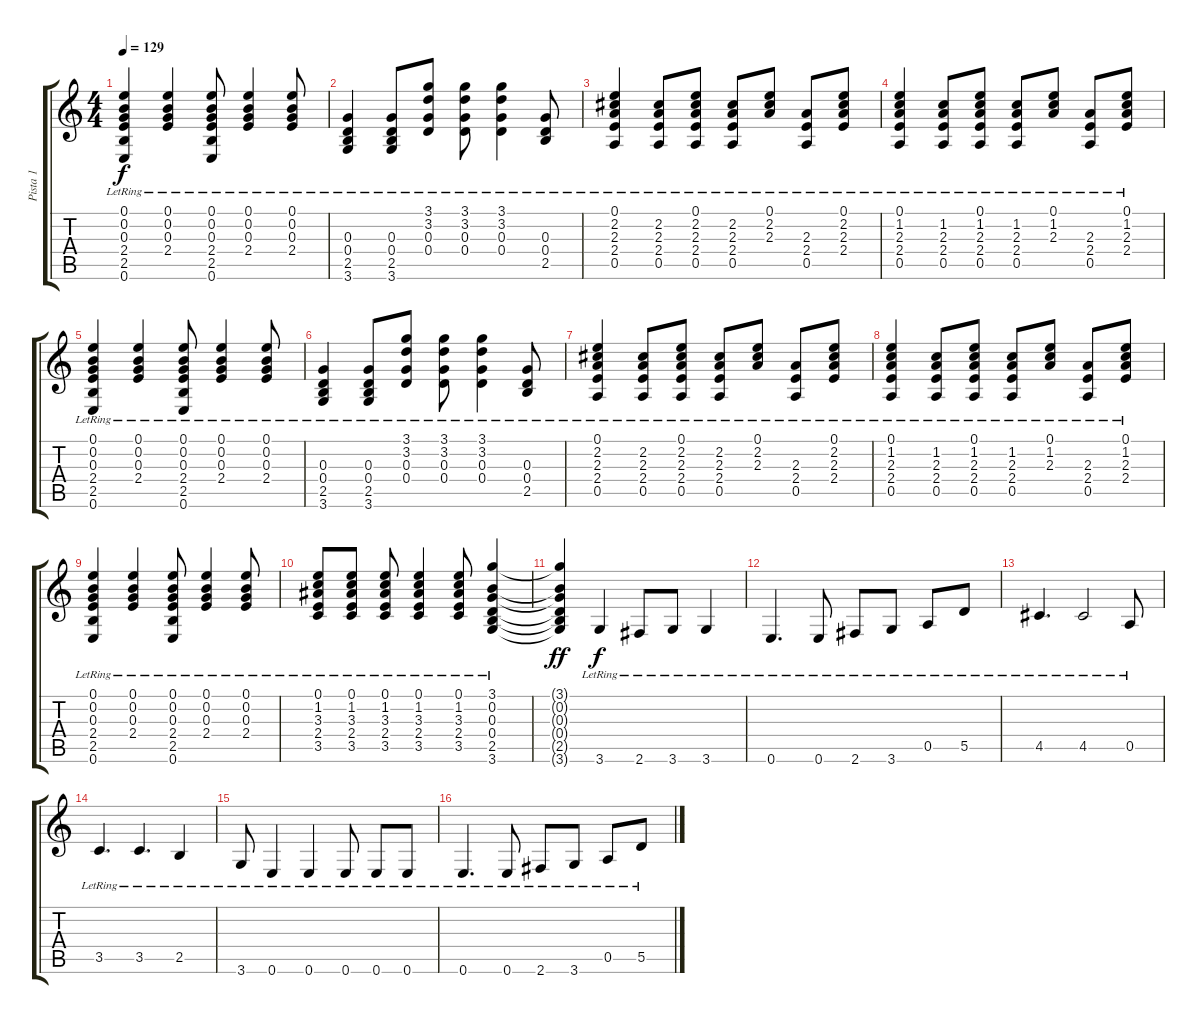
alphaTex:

\track ("Pista 1" "Pista 1") {instrument acousticguitarsteel}
\staff {score tabs}
\tuning (E4 B3 G3 D3 A2 E2) {hide}
\ts (4 4)
\tempo 129
\clef g2
\ks c
(0.1{lr} 0.2{lr} 0.3{lr} 2.4{lr} 2.5{lr} 0.6{lr}).4{dy f} (0.1{lr} 0.2{lr} 0.3{lr} 2.4{lr}).4 (0.1{lr} 0.2{lr} 0.3{lr} 2.4{lr} 2.5{lr} 0.6{lr}).8 (0.1{lr} 0.2{lr} 0.3{lr} 2.4{lr}).4 (0.1{lr} 0.2{lr} 0.3{lr} 2.4{lr}).8 |
(0.3{lr} 0.4{lr} 2.5{lr} 3.6{lr}).4 (0.3{lr} 0.4{lr} 2.5{lr} 3.6{lr}).8 (3.1{lr} 3.2{lr} 0.3{lr} 0.4{lr}).8 (3.1{lr} 3.2{lr} 0.3{lr} 0.4{lr}).8 (3.1{lr} 3.2{lr} 0.3{lr} 0.4{lr}).4 (0.3{lr} 0.4{lr} 2.5{lr}).8 |
(0.1{lr} 2.2{lr} 2.3{lr} 2.4{lr} 0.5{lr}).4 (2.2{lr} 2.3{lr} 2.4{lr} 0.5{lr}).8 (0.1{lr} 2.2{lr} 2.3{lr} 2.4{lr} 0.5{lr}).8 (2.2{lr} 2.3{lr} 2.4{lr} 0.5{lr}).8 (0.1{lr} 2.2{lr} 2.3{lr}).8 (2.3{lr} 2.4{lr} 0.5{lr}).8 (0.1{lr} 2.2{lr} 2.3{lr} 2.4{lr}).8 |
(0.1{lr} 1.2{lr} 2.3{lr} 2.4{lr} 0.5{lr}).4 (1.2{lr} 2.3{lr} 2.4{lr} 0.5{lr}).8 (0.1{lr} 1.2{lr} 2.3{lr} 2.4{lr} 0.5{lr}).8 (1.2{lr} 2.3{lr} 2.4{lr} 0.5{lr}).8 (0.1{lr} 1.2{lr} 2.3{lr}).8 (2.3{lr} 2.4{lr} 0.5{lr}).8 (0.1{lr} 1.2{lr} 2.3{lr} 2.4{lr}).8 |
(0.1{lr} 0.2{lr} 0.3{lr} 2.4{lr} 2.5{lr} 0.6{lr}).4 (0.1{lr} 0.2{lr} 0.3{lr} 2.4{lr}).4 (0.1{lr} 0.2{lr} 0.3{lr} 2.4{lr} 2.5{lr} 0.6{lr}).8 (0.1{lr} 0.2{lr} 0.3{lr} 2.4{lr}).4 (0.1{lr} 0.2{lr} 0.3{lr} 2.4{lr}).8 |
(0.3{lr} 0.4{lr} 2.5{lr} 3.6{lr}).4 (0.3{lr} 0.4{lr} 2.5{lr} 3.6{lr}).8 (3.1{lr} 3.2{lr} 0.3{lr} 0.4{lr}).8 (3.1{lr} 3.2{lr} 0.3{lr} 0.4{lr}).8 (3.1{lr} 3.2{lr} 0.3{lr} 0.4{lr}).4 (0.3{lr} 0.4{lr} 2.5{lr}).8 |
(0.1{lr} 2.2{lr} 2.3{lr} 2.4{lr} 0.5{lr}).4 (2.2{lr} 2.3{lr} 2.4{lr} 0.5{lr}).8 (0.1{lr} 2.2{lr} 2.3{lr} 2.4{lr} 0.5{lr}).8 (2.2{lr} 2.3{lr} 2.4{lr} 0.5{lr}).8 (0.1{lr} 2.2{lr} 2.3{lr}).8 (2.3{lr} 2.4{lr} 0.5{lr}).8 (0.1{lr} 2.2{lr} 2.3{lr} 2.4{lr}).8 |
(0.1{lr} 1.2{lr} 2.3{lr} 2.4{lr} 0.5{lr}).4 (1.2{lr} 2.3{lr} 2.4{lr} 0.5{lr}).8 (0.1{lr} 1.2{lr} 2.3{lr} 2.4{lr} 0.5{lr}).8 (1.2{lr} 2.3{lr} 2.4{lr} 0.5{lr}).8 (0.1{lr} 1.2{lr} 2.3{lr}).8 (2.3{lr} 2.4{lr} 0.5{lr}).8 (0.1{lr} 1.2{lr} 2.3{lr} 2.4{lr}).8 |
(0.1{lr} 0.2{lr} 0.3{lr} 2.4{lr} 2.5{lr} 0.6{lr}).4 (0.1{lr} 0.2{lr} 0.3{lr} 2.4{lr}).4 (0.1{lr} 0.2{lr} 0.3{lr} 2.4{lr} 2.5{lr} 0.6{lr}).8 (0.1{lr} 0.2{lr} 0.3{lr} 2.4{lr}).4 (0.1{lr} 0.2{lr} 0.3{lr} 2.4{lr}).8 |
(0.1{lr} 1.2{lr} 3.3{lr} 2.4{lr} 3.5{lr}).8 (0.1{lr} 1.2{lr} 3.3{lr} 2.4{lr} 3.5{lr}).8 (0.1{lr} 1.2{lr} 3.3{lr} 2.4{lr} 3.5{lr}).8 (0.1{lr} 1.2{lr} 3.3{lr} 2.4{lr} 3.5{lr}).4 (0.1{lr} 1.2{lr} 3.3{lr} 2.4{lr} 3.5{lr}).8 (3.1{lr} 0.2{lr} 0.3{lr} 0.4{lr} 2.5{lr} 3.6{lr}).4 |
(3.1{t} 0.2{t} 0.3{t} 0.4{t} 2.5{t} 3.6{t}).4{dy ff} 3.6{lr}.4{dy f} 2.6{lr}.8 3.6{lr}.8 3.6{lr}.4 |
0.6{lr}.4{d volume 14} 0.6{lr}.8 2.6{lr}.8 3.6{lr}.8 0.5{lr}.8 5.5{lr}.8 |
4.5{lr}.4{d} 4.5{lr}.2 0.5{lr}.8 |
3.5{lr}.4{d} 3.5{lr}.4{d} 2.5{lr}.4 |
3.6{lr}.8 0.6{lr}.4 0.6{lr}.4 0.6{lr}.8 0.6{lr}.8 0.6{lr}.8 |
0.6{lr}.4{d} 0.6{lr}.8 2.6{lr}.8 3.6{lr}.8 0.5{lr}.8 5.5{lr}.8
